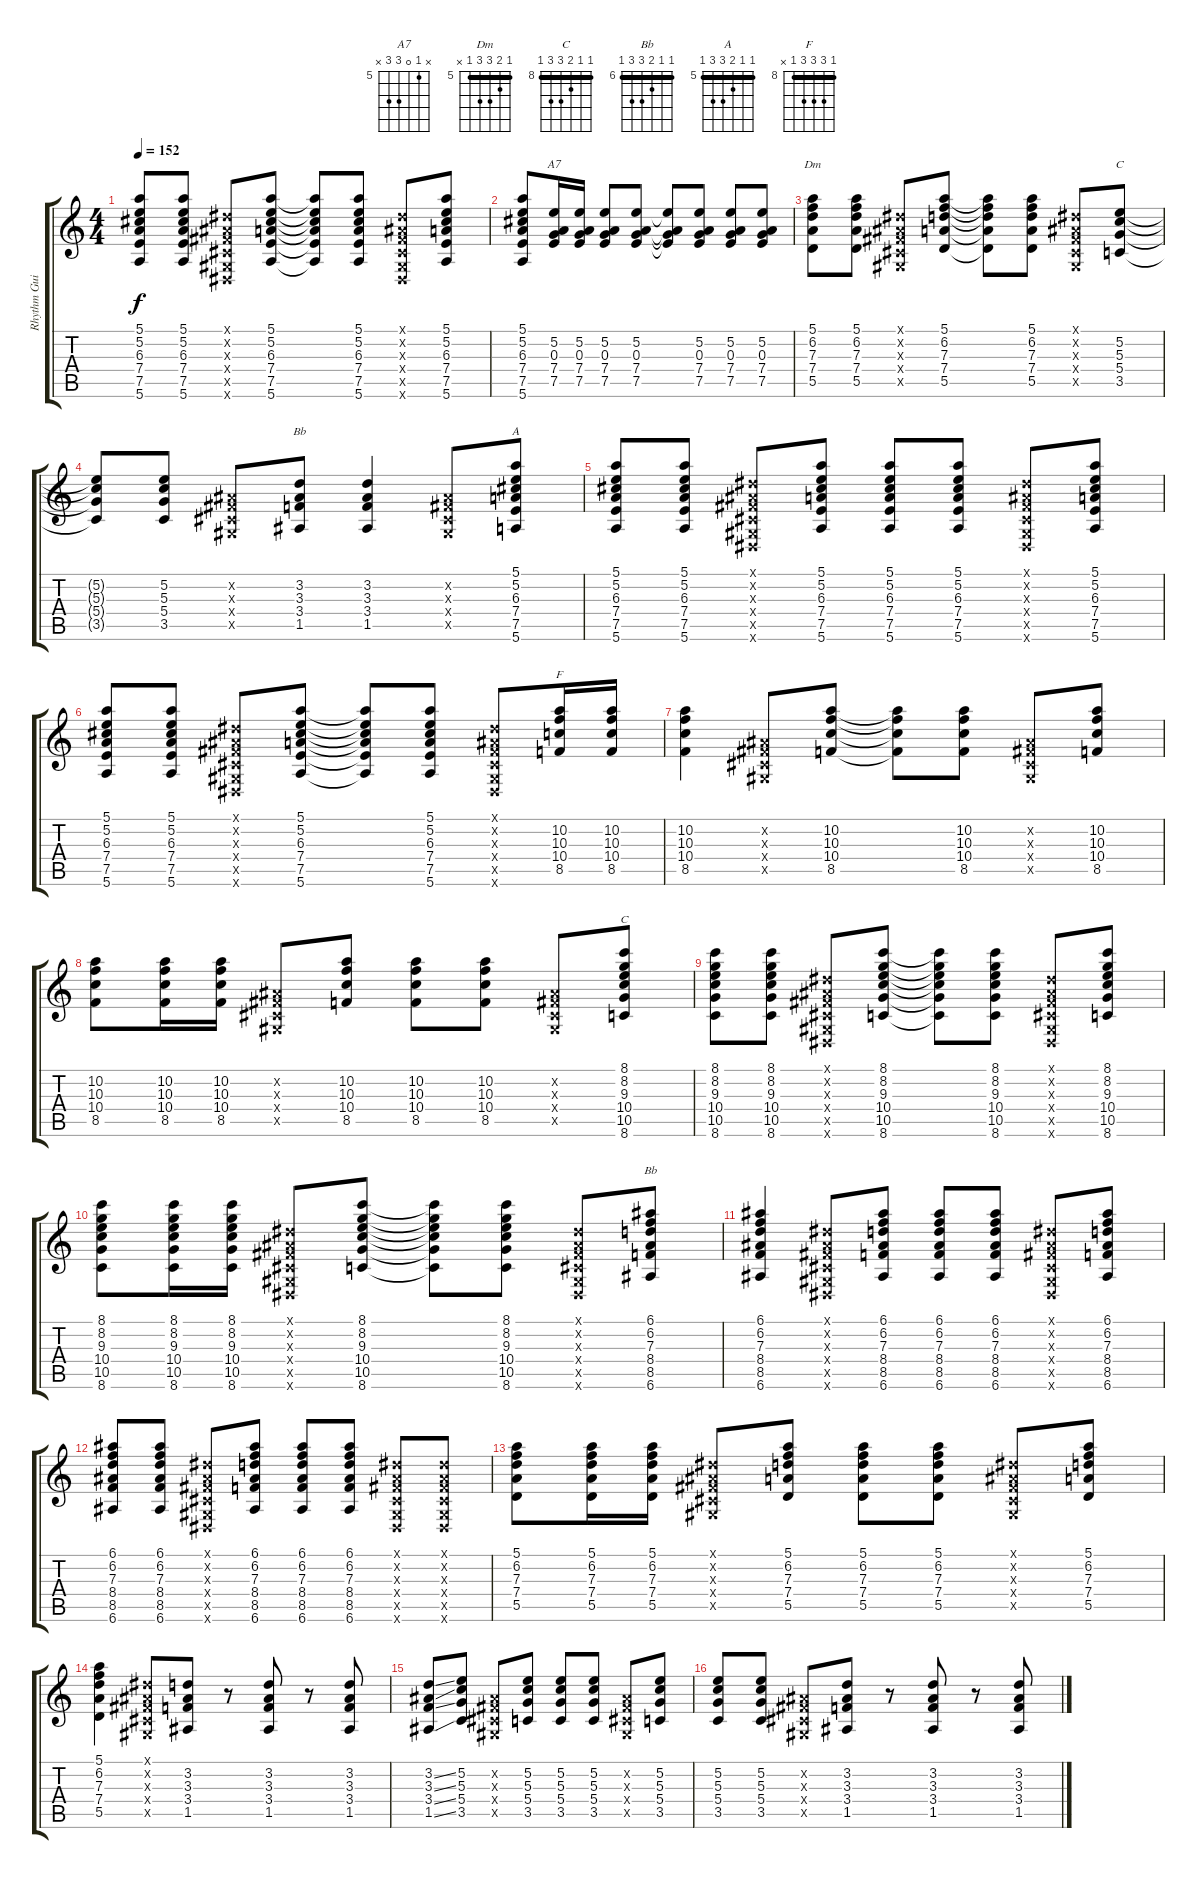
\track ("Rhythm Guitar" "Rhythm Gui") {instrument electricguitarjazz}
\staff {score tabs}
\tuning (E4 B3 G3 D3 A2 E2) {hide}
\chord ("A7" x 5 0 7 7 x) {firstfret 5}
\chord ("Dm" 5 6 7 7 5 x) {firstfret 5 barre 5}
\chord ("C" 3 5 5 5 3 x) {barre 3}
\chord ("Bb" 1 3 3 3 1 x) {barre 1}
\chord ("A" 5 5 6 7 7 5) {firstfret 5 barre 5}
\chord ("F" 8 10 10 10 8 x) {firstfret 8 barre 8}
\chord ("C" 8 8 9 10 10 8) {firstfret 8 barre 8}
\chord ("Bb" 6 6 7 8 8 6) {firstfret 6 barre 6}
\ts (4 4)
\tempo 152
\clef g2
\ks c
(5.1 5.2 6.3 7.4 7.5 5.6).8{dy f} (5.1 5.2 6.3 7.4 7.5 5.6).8 (-1.1{x} -1.2{x} -1.3{x} -1.4{x} -1.5{x} -1.6{x}).8 (5.1 5.2 6.3 7.4 7.5 5.6).8 (5.1{t} 5.2{t} 6.3{t} 7.4{t} 7.5{t} 5.6{t}).8 (5.1 5.2 6.3 7.4 7.5 5.6).8 (-1.1{x} -1.2{x} -1.3{x} -1.4{x} -1.5{x} -1.6{x}).8 (5.1 5.2 6.3 7.4 7.5 5.6).8 |
(5.1 5.2 6.3 7.4 7.5 5.6).8 (5.2 0.3 7.4 7.5).16{ch "A7"} (5.2 0.3 7.4 7.5).16 (5.2 0.3 7.4 7.5).8 (5.2 0.3 7.4 7.5).8 (5.2{t} 0.3{t} 7.4{t} 7.5{t}).8 (5.2 0.3 7.4 7.5).8 (5.2 0.3 7.4 7.5).8 (5.2 0.3 7.4 7.5).8 |
(5.1 6.2 7.3 7.4 5.5).8{ch "Dm"} (5.1 6.2 7.3 7.4 5.5).8 (-1.1{x} -1.2{x} -1.3{x} -1.4{x} -1.5{x}).8 (5.1 6.2 7.3 7.4 5.5).8 (5.1{t} 6.2{t} 7.3{t} 7.4{t} 5.5{t}).8 (5.1 6.2 7.3 7.4 5.5).8 (-1.1{x} -1.2{x} -1.3{x} -1.4{x} -1.5{x}).8 (5.2 5.3 5.4 3.5).8{ch "C"} |
(5.2{t} 5.3{t} 5.4{t} 3.5{t}).8 (5.2 5.3 5.4 3.5).8 (-1.2{x} -1.3{x} -1.4{x} -1.5{x}).8 (3.2 3.3 3.4 1.5).8{ch "Bb"} (3.2 3.3 3.4 1.5).4 (-1.2{x} -1.3{x} -1.4{x} -1.5{x}).8 (5.1 5.2 6.3 7.4 7.5 5.6).8{ch "A"} |
(5.1 5.2 6.3 7.4 7.5 5.6).8 (5.1 5.2 6.3 7.4 7.5 5.6).8 (-1.1{x} -1.2{x} -1.3{x} -1.4{x} -1.5{x} -1.6{x}).8 (5.1 5.2 6.3 7.4 7.5 5.6).8 (5.1 5.2 6.3 7.4 7.5 5.6).8 (5.1 5.2 6.3 7.4 7.5 5.6).8 (-1.1{x} -1.2{x} -1.3{x} -1.4{x} -1.5{x} -1.6{x}).8 (5.1 5.2 6.3 7.4 7.5 5.6).8 |
(5.1 5.2 6.3 7.4 7.5 5.6).8 (5.1 5.2 6.3 7.4 7.5 5.6).8 (-1.1{x} -1.2{x} -1.3{x} -1.4{x} -1.5{x} -1.6{x}).8 (5.1 5.2 6.3 7.4 7.5 5.6).8 (5.1{t} 5.2{t} 6.3{t} 7.4{t} 7.5{t} 5.6{t}).8 (5.1 5.2 6.3 7.4 7.5 5.6).8 (-1.1{x} -1.2{x} -1.3{x} -1.4{x} -1.5{x} -1.6{x}).8 (10.2 10.3 10.4 8.5).16{ch "F"} (10.2 10.3 10.4 8.5).16 |
(10.2 10.3 10.4 8.5).4 (-1.2{x} -1.3{x} -1.4{x} -1.5{x}).8 (10.2 10.3 10.4 8.5).8 (10.2{t} 10.3{t} 10.4{t} 8.5{t}).8 (10.2 10.3 10.4 8.5).8 (-1.2{x} -1.3{x} -1.4{x} -1.5{x}).8 (10.2 10.3 10.4 8.5).8 |
(10.2 10.3 10.4 8.5).8 (10.2 10.3 10.4 8.5).16 (10.2 10.3 10.4 8.5).16 (-1.2{x} -1.3{x} -1.4{x} -1.5{x}).8 (10.2 10.3 10.4 8.5).8 (10.2 10.3 10.4 8.5).8 (10.2 10.3 10.4 8.5).8 (-1.2{x} -1.3{x} -1.4{x} -1.5{x}).8 (8.1 8.2 9.3 10.4 10.5 8.6).8{ch "C"} |
(8.1 8.2 9.3 10.4 10.5 8.6).8 (8.1 8.2 9.3 10.4 10.5 8.6).8 (-1.1{x} -1.2{x} -1.3{x} -1.4{x} -1.5{x} -1.6{x}).8 (8.1 8.2 9.3 10.4 10.5 8.6).8 (8.1{t} 8.2{t} 9.3{t} 10.4{t} 10.5{t} 8.6{t}).8 (8.1 8.2 9.3 10.4 10.5 8.6).8 (-1.1{x} -1.2{x} -1.3{x} -1.4{x} -1.5{x} -1.6{x}).8 (8.1 8.2 9.3 10.4 10.5 8.6).8 |
(8.1 8.2 9.3 10.4 10.5 8.6).8 (8.1 8.2 9.3 10.4 10.5 8.6).16 (8.1 8.2 9.3 10.4 10.5 8.6).16 (-1.1{x} -1.2{x} -1.3{x} -1.4{x} -1.5{x} -1.6{x}).8 (8.1 8.2 9.3 10.4 10.5 8.6).8 (8.1{t} 8.2{t} 9.3{t} 10.4{t} 10.5{t} 8.6{t}).8 (8.1 8.2 9.3 10.4 10.5 8.6).8 (-1.1{x} -1.2{x} -1.3{x} -1.4{x} -1.5{x} -1.6{x}).8 (6.1 6.2 7.3 8.4 8.5 6.6).8{ch "Bb"} |
(6.1 6.2 7.3 8.4 8.5 6.6).4 (-1.1{x} -1.2{x} -1.3{x} -1.4{x} -1.5{x} -1.6{x}).8 (6.1 6.2 7.3 8.4 8.5 6.6).8 (6.1 6.2 7.3 8.4 8.5 6.6).8 (6.1 6.2 7.3 8.4 8.5 6.6).8 (-1.1{x} -1.2{x} -1.3{x} -1.4{x} -1.5{x} -1.6{x}).8 (6.1 6.2 7.3 8.4 8.5 6.6).8 |
(6.1 6.2 7.3 8.4 8.5 6.6).8 (6.1 6.2 7.3 8.4 8.5 6.6).8 (-1.1{x} -1.2{x} -1.3{x} -1.4{x} -1.5{x} -1.6{x}).8 (6.1 6.2 7.3 8.4 8.5 6.6).8 (6.1 6.2 7.3 8.4 8.5 6.6).8 (6.1 6.2 7.3 8.4 8.5 6.6).8 (-1.1{x} -1.2{x} -1.3{x} -1.4{x} -1.5{x} -1.6{x}).8 (-1.1{x} -1.2{x} -1.3{x} -1.4{x} -1.5{x} -1.6{x}).8 |
(5.1 6.2 7.3 7.4 5.5).8 (5.1 6.2 7.3 7.4 5.5).16 (5.1 6.2 7.3 7.4 5.5).16 (-1.1{x} -1.2{x} -1.3{x} -1.4{x} -1.5{x}).8 (5.1 6.2 7.3 7.4 5.5).8 (5.1 6.2 7.3 7.4 5.5).8 (5.1 6.2 7.3 7.4 5.5).8 (-1.1{x} -1.2{x} -1.3{x} -1.4{x} -1.5{x}).8 (5.1 6.2 7.3 7.4 5.5).8 |
(5.1 6.2 7.3 7.4 5.5).4 (-1.1{x} -1.2{x} -1.3{x} -1.4{x} -1.5{x}).8 (3.2 3.3 3.4 1.5).8 r.8 (3.2 3.3 3.4 1.5).8 r.8 (3.2 3.3 3.4 1.5).8 |
(3.2{ss} 3.3{ss} 3.4{ss} 1.5{ss}).8 (5.2 5.3 5.4 3.5).8 (-1.2{x} -1.3{x} -1.4{x} -1.5{x}).8 (5.2 5.3 5.4 3.5).8 (5.2 5.3 5.4 3.5).8 (5.2 5.3 5.4 3.5).8 (-1.2{x} -1.3{x} -1.4{x} -1.5{x}).8 (5.2 5.3 5.4 3.5).8 |
(5.2 5.3 5.4 3.5).8 (5.2 5.3 5.4 3.5).8 (-1.2{x} -1.3{x} -1.4{x} -1.5{x}).8 (3.2 3.3 3.4 1.5).8 r.8 (3.2 3.3 3.4 1.5).8 r.8 (3.2 3.3 3.4 1.5).8
